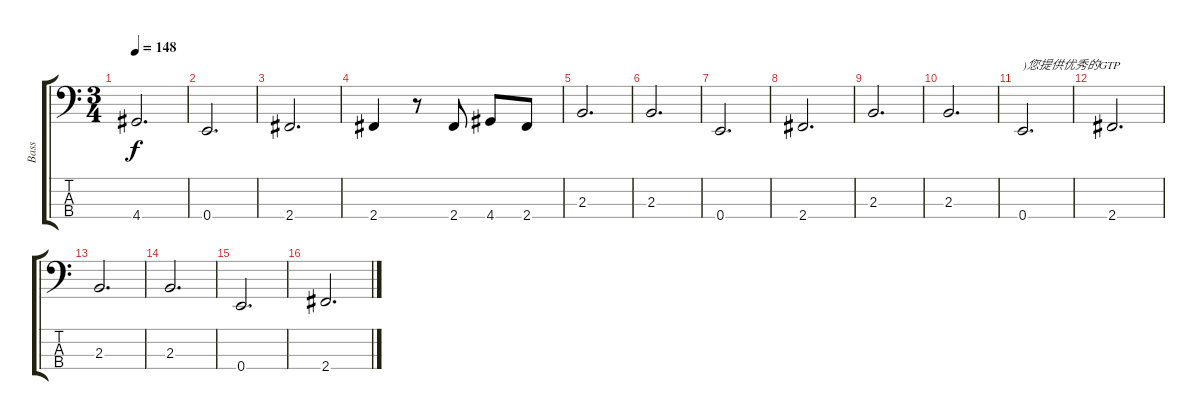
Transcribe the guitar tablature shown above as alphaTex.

\track ("Bass" "Bass") {instrument fretlessbass}
\staff {score tabs}
\tuning (G2 D2 A1 E1) {hide}
\ts (3 4)
\tempo 148
\clef f4
\ks c
4.4.2{d dy f} |
0.4.2{d} |
2.4.2{d} |
2.4.4 r.8 2.4.8 4.4.8 2.4.8 |
2.3.2{d} |
2.3.2{d} |
0.4.2{d} |
2.4.2{d} |
2.3.2{d} |
2.3.2{d} |
0.4.2{d txt ")您提供优秀的GTP"} |
2.4.2{d} |
2.3.2{d} |
2.3.2{d} |
0.4.2{d} |
2.4.2{d}
